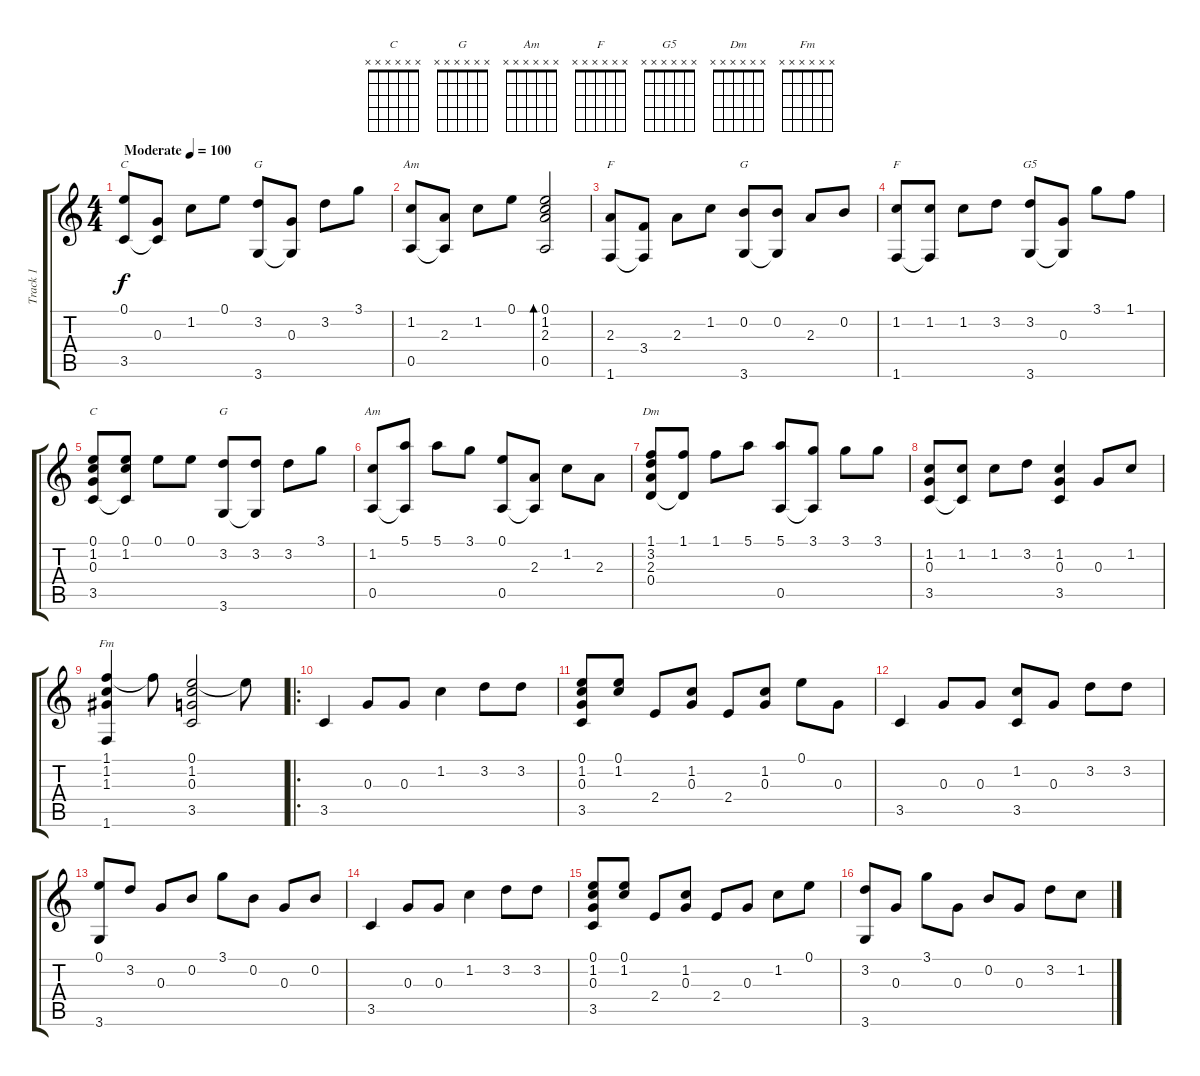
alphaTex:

\track ("Track 1" "Track 1") {instrument acousticguitarnylon}
\staff {score tabs}
\tuning (E4 B3 G3 D3 A2 E2) {hide}
\chord ("C" 0 1 0 2 3 x)
\chord ("G" 3 3 0 0 2 3) {barre 3}
\chord ("Am" 0 1 2 2 0 x)
\chord ("F" 1 1 2 3 0 1) {barre 1}
\chord ("G" x 0 x x x 3)
\chord ("F" x x x x x x)
\chord ("G5" x x x x x x)
\chord ("C" x x x x x x)
\chord ("G" x x x x x x)
\chord ("Am" x x x x x x)
\chord ("Dm" x x x x x x)
\chord ("Fm" x x x x x x)
\ts (4 4)
\tempo (100 "Moderate")
\clef g2
\ks c
(0.1 3.5).8{ch "C" dy f instrument acousticguitarnylon} (0.3 3.5{t}).8 1.2.8 0.1.8 (3.2 3.6).8{ch "G"} (0.3 3.6{t}).8 3.2.8 3.1.8 |
(1.2 0.5).8{ch "Am"} (2.3 0.5{t}).8 1.2.8 0.1.8 (0.1 1.2 2.3 0.5).2{bd 60} |
(2.3 1.6).8{ch "F"} (3.4 1.6{t}).8 2.3.8 1.2.8 (0.2 3.6).8{ch "G"} (0.2 3.6{t}).8 2.3.8 0.2.8 |
(1.2 1.6).8{ch "F"} (1.2 1.6{t}).8 1.2.8 3.2.8 (3.2 3.6).8{ch "G5"} (0.3 3.6{t}).8 3.1.8 1.1.8 |
(0.1 1.2 0.3 3.5).8{ch "C"} (0.1 1.2 3.5{t}).8 0.1.8 0.1.8 (3.2 3.6).8{ch "G"} (3.2 3.6{t}).8 3.2.8 3.1.8 |
(1.2 0.5).8{ch "Am"} (5.1 0.5{t}).8 5.1.8 3.1.8 (0.1 0.5).8 (2.3 0.5{t}).8 1.2.8 2.3.8 |
(1.1 3.2 2.3 0.4).8{ch "Dm"} (1.1 0.4{t}).8 1.1.8 5.1.8 (5.1 0.5).8 (3.1 0.5{t}).8 3.1.8 3.1.8 |
(1.2 0.3 3.5).8 (1.2 3.5{t}).8 1.2.8 3.2.8 (1.2 0.3 3.5).4 0.3.8 1.2.8 |
(1.1 1.2 1.3 1.6).4{ch "Fm"} 1.1{t}.8 (0.1 1.2 0.3 3.5).2 0.1{t}.8 |
\ro
3.5.4 0.3.8 0.3.8 1.2.4 3.2.8 3.2.8 |
(0.1 1.2 0.3 3.5).8 (0.1 1.2).8 2.4.8 (1.2 0.3).8 2.4.8 (1.2 0.3).8 0.1.8 0.3.8 |
3.5.4 0.3.8 0.3.8 (1.2 3.5).8 0.3.8 3.2.8 3.2.8 |
(0.1 3.6).8 3.2.8 0.3.8 0.2.8 3.1.8 0.2.8 0.3.8 0.2.8 |
3.5.4 0.3.8 0.3.8 1.2.4 3.2.8 3.2.8 |
(0.1 1.2 0.3 3.5).8 (0.1 1.2).8 2.4.8 (1.2 0.3).8 2.4.8 0.3.8 1.2.8 0.1.8 |
(3.2 3.6).8 0.3.8 3.1.8 0.3.8 0.2.8 0.3.8 3.2.8 1.2.8
